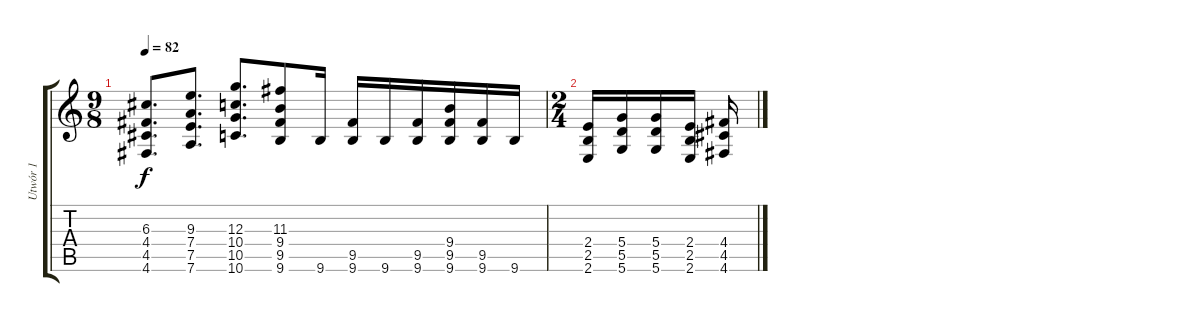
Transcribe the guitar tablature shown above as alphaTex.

\track ("Utwór 1" "Utwór 1") {instrument overdrivenguitar}
\staff {score tabs}
\tuning (E4 B3 G3 D3 A2 D2) {hide}
\ts (9 8)
\tempo 82
\clef g2
\ks c
(6.3 4.4 4.5 4.6).8{d dy f} (9.3 7.4 7.5 7.6).8{d} (12.3 10.4 10.5 10.6).8{d} (11.3 9.4 9.5 9.6).8 9.6.16 (9.5 9.6).16 9.6.16 (9.5 9.6).16 (9.4 9.5 9.6).16 (9.5 9.6).16 9.6.16 |
\ts (2 4)
(2.4 2.5 2.6).16 (5.4 5.5 5.6).16 (5.4 5.5 5.6).16 (2.4 2.5 2.6).16 (4.4 4.5 4.6).16
